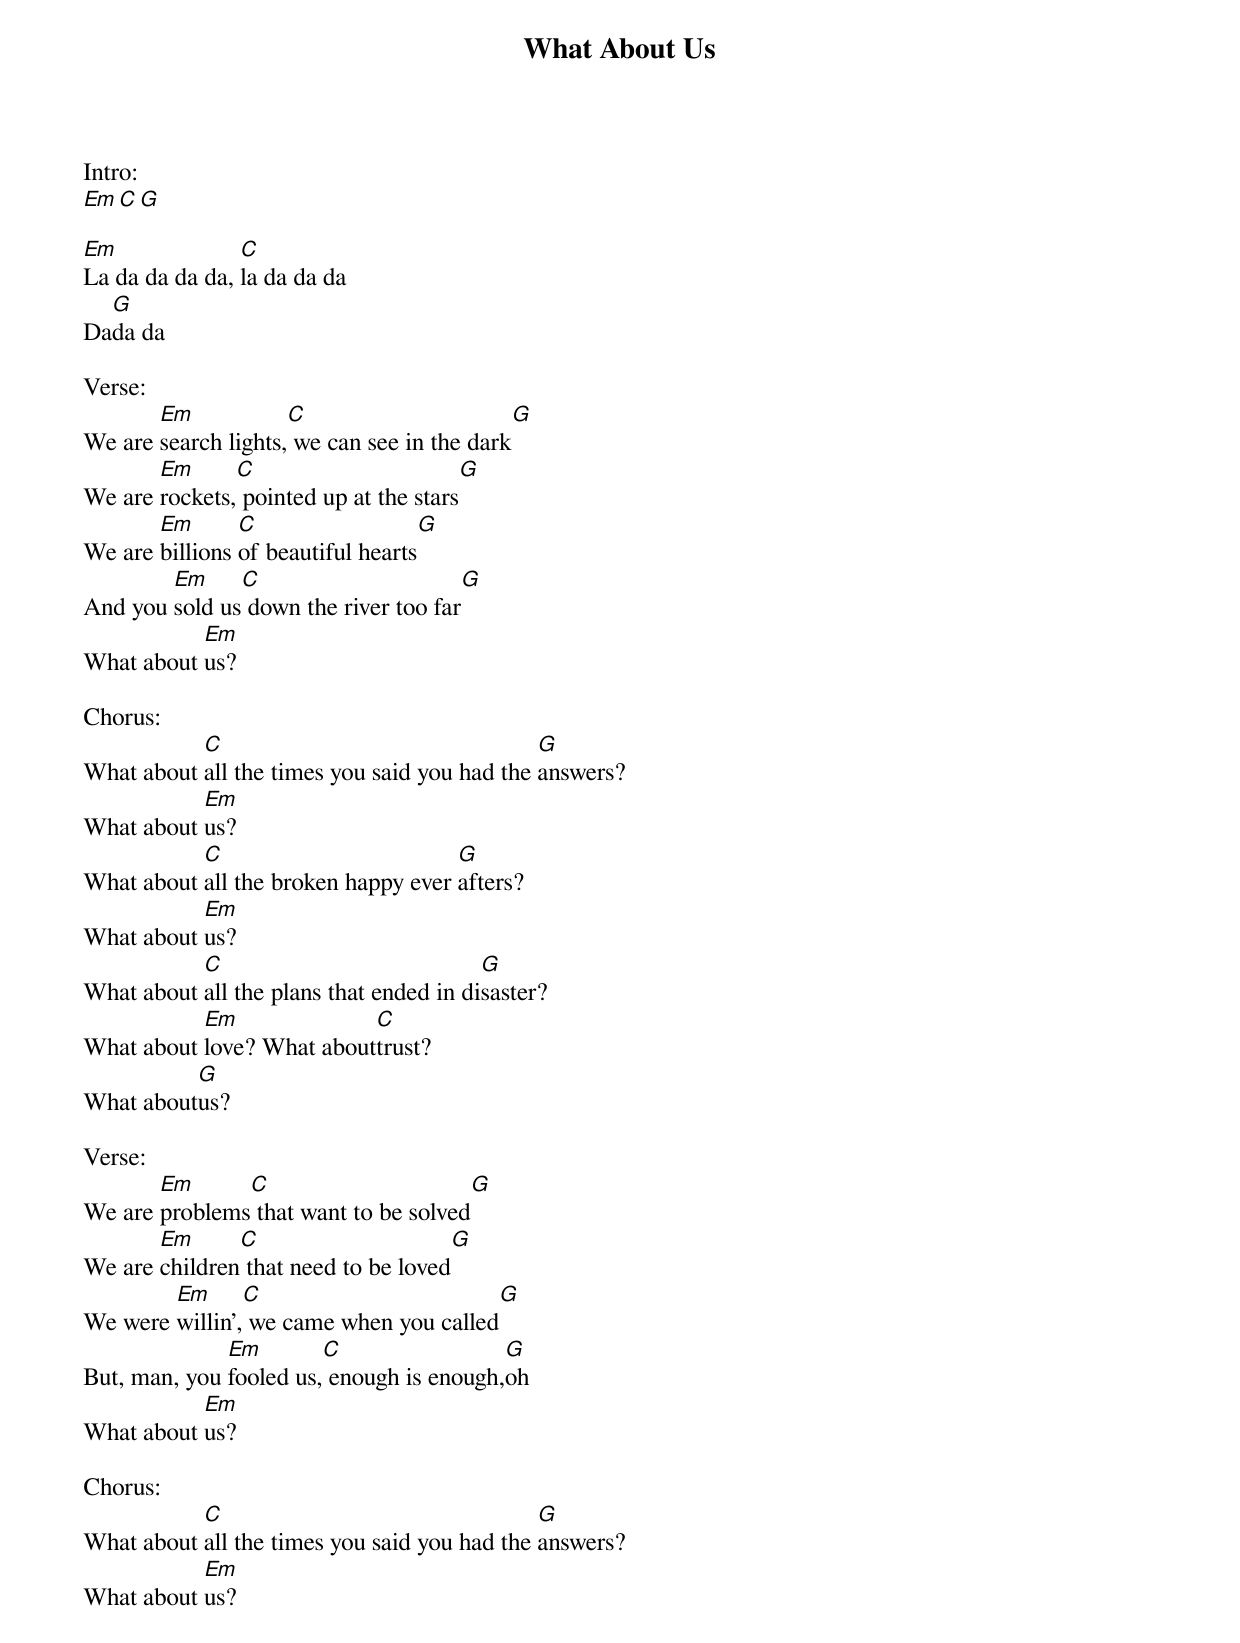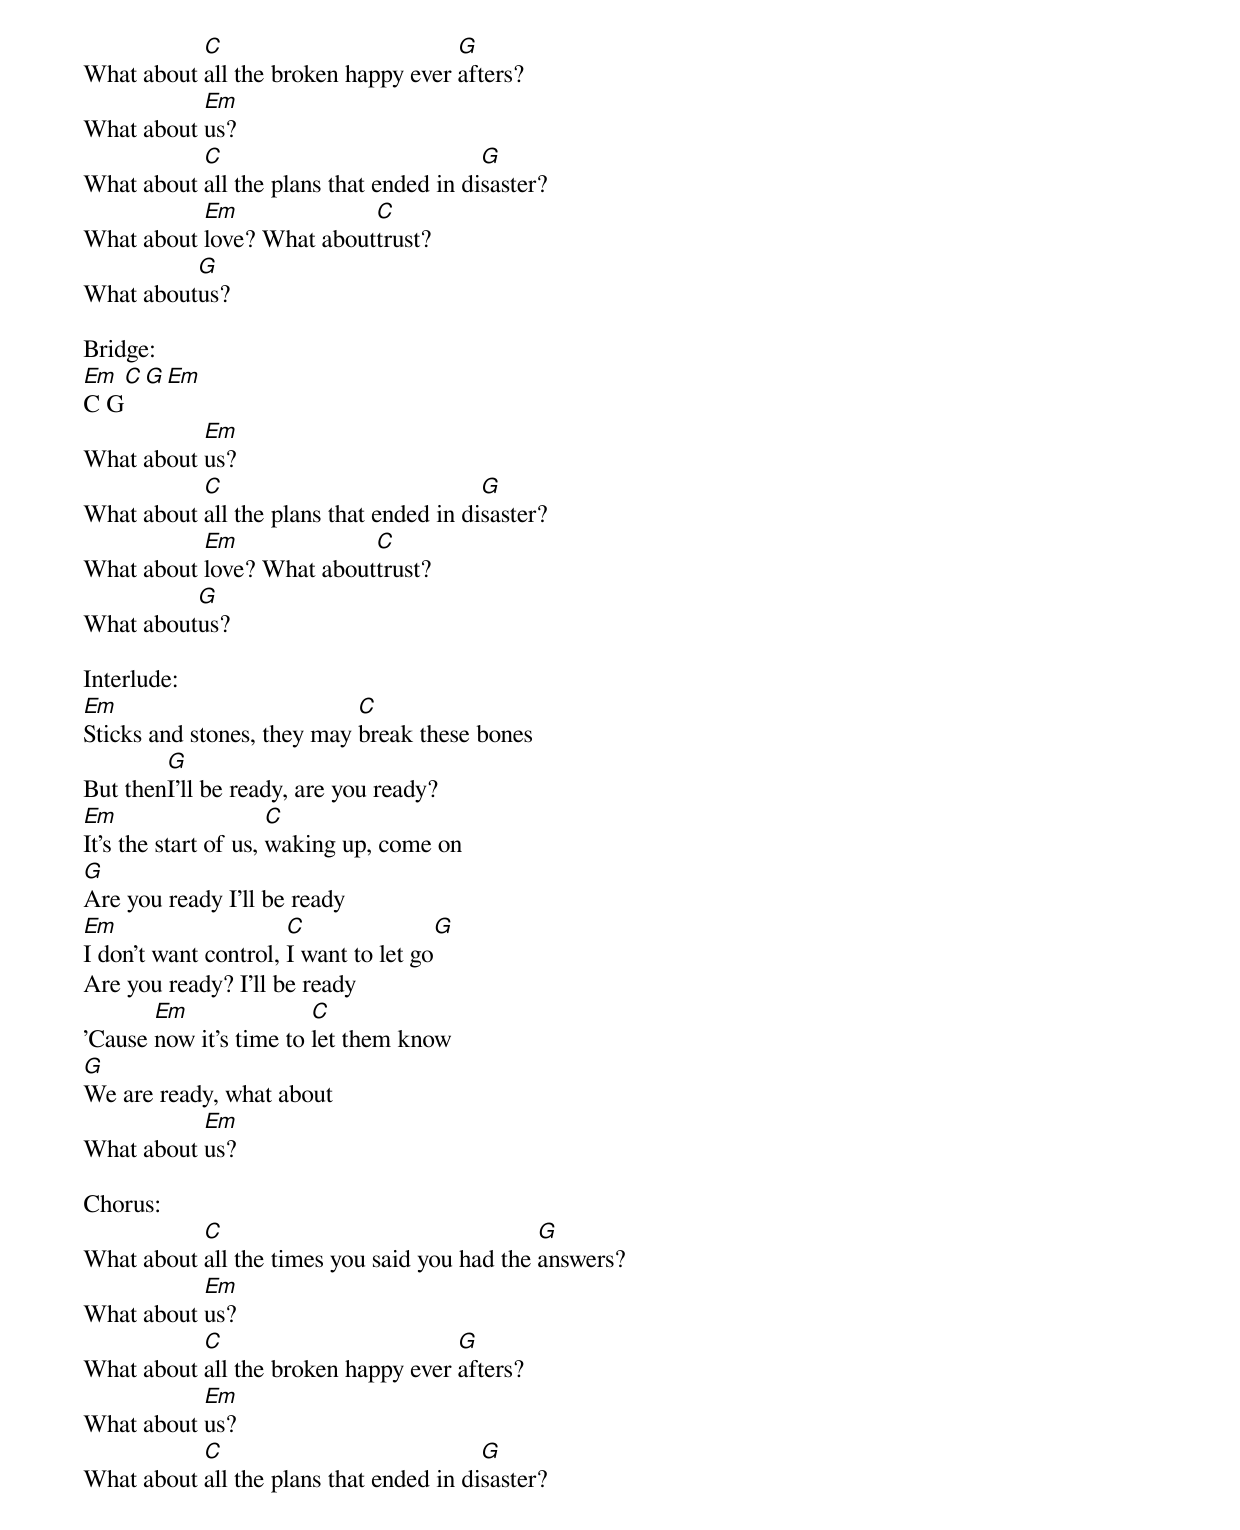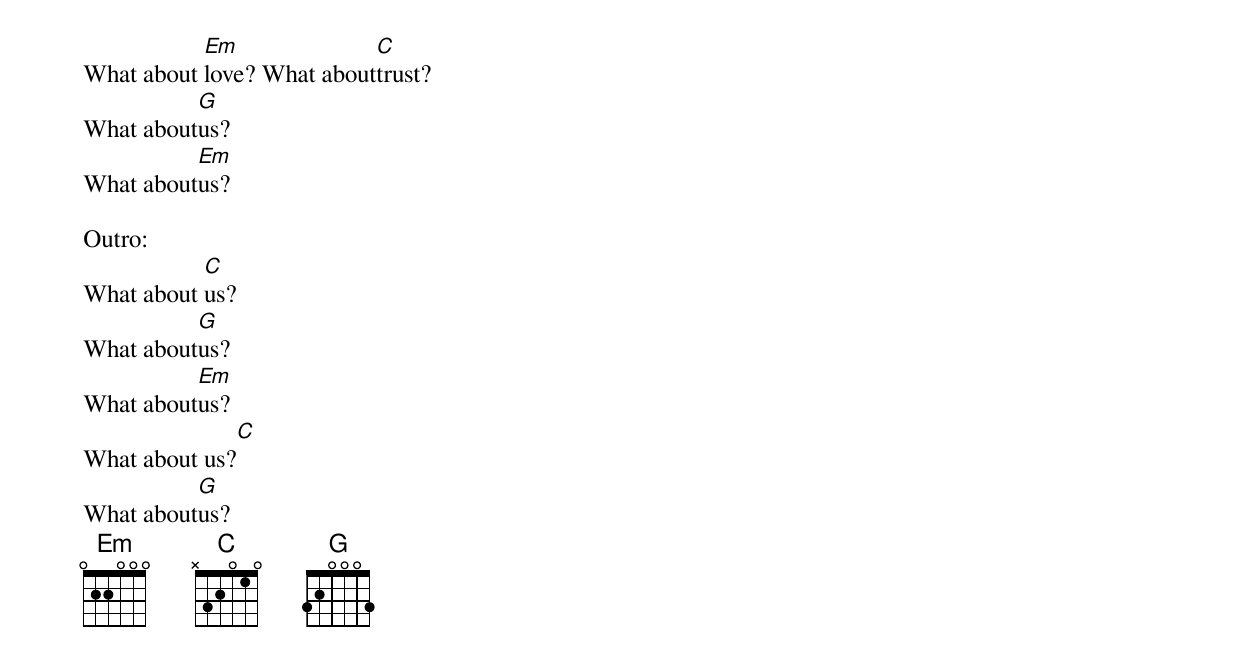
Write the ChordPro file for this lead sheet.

{title:What About Us}
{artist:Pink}
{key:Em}
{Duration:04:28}
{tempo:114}

Intro:
[Em][C][G]

[Em]La da da da da, [C]la da da da
Da[G]da da

Verse:
We are [Em]search lights,[C] we can see in the dark[G]
We are [Em]rockets,[C] pointed up at the stars[G]
We are [Em]billions [C]of beautiful hearts[G]
And you [Em]sold us[C] down the river too far[G]
What about [Em]us?

Chorus:
What about [C]all the times you said you had the [G]answers?
What about [Em]us?
What about [C]all the broken happy ever [G]afters?
What about [Em]us?
What about [C]all the plans that ended in di[G]saster?
What about [Em]love? What about[C]trust?
What about[G]us?

Verse:
We are [Em]problems[C] that want to be solved[G]
We are [Em]children[C] that need to be loved[G]
We were [Em]willin',[C] we came when you called[G]
But, man, you [Em]fooled us,[C] enough is enough,[G]oh
What about [Em]us?

Chorus:
What about [C]all the times you said you had the [G]answers?
What about [Em]us?
What about [C]all the broken happy ever [G]afters?
What about [Em]us?
What about [C]all the plans that ended in di[G]saster?
What about [Em]love? What about[C]trust?
What about[G]us?

Bridge:
[Em]C G[C][G][Em]
What about [Em]us?
What about [C]all the plans that ended in di[G]saster?
What about [Em]love? What about[C]trust?
What about[G]us?

Interlude:
[Em]Sticks and stones, they may [C]break these bones
But then[G]I'll be ready, are you ready?
[Em]It's the start of us, [C]waking up, come on
[G]Are you ready I'll be ready
[Em]I don't want control, [C]I want to let go[G]
Are you ready? I'll be ready
'Cause [Em]now it's time to [C]let them know
[G]We are ready, what about
What about [Em]us?

Chorus:
What about [C]all the times you said you had the [G]answers?
What about [Em]us?
What about [C]all the broken happy ever [G]afters?
What about [Em]us?
What about [C]all the plans that ended in di[G]saster?
What about [Em]love? What about[C]trust?
What about[G]us?
What about[Em]us?

Outro:
What about [C]us?
What about[G]us?
What about[Em]us?
What about us?[C]
What about[G]us?
